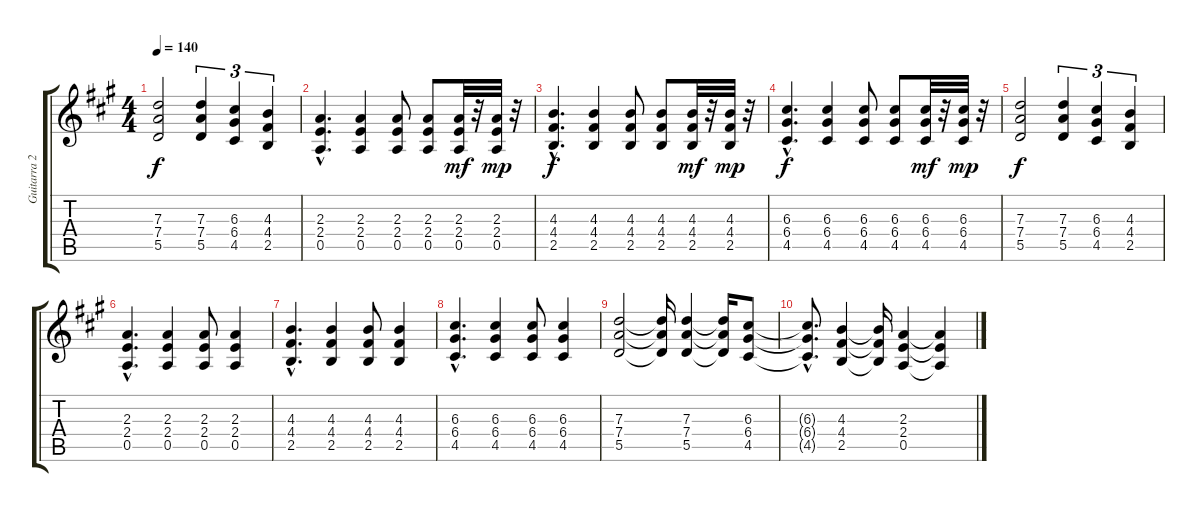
\track ("Guitarra 2" "Guitarra 2") {instrument acousticguitarsteel}
\staff {score tabs}
\tuning (E4 B3 G3 D3 A2 E2) {hide}
\ts (4 4)
\tempo 140
\clef g2
\ks a
(7.3 7.4 5.5).2{dy f} (7.3 7.4 5.5).4{tu (3 2)} (6.3 6.4 4.5).4{tu (3 2)} (4.3 4.4 2.5).4{tu (3 2)} |
(2.3{hac} 2.4{hac} 0.5{hac}).4{d} (2.3 2.4 0.5).4 (2.3 2.4 0.5).8 (2.3 2.4 0.5).8 (2.3 2.4 0.5).32{dy mf} r.32 (2.3 2.4 0.5).32{dy mp} r.32 |
(4.3{hac} 4.4{hac} 2.5{hac}).4{d dy f} (4.3 4.4 2.5).4 (4.3 4.4 2.5).8 (4.3 4.4 2.5).8 (4.3 4.4 2.5).32{dy mf} r.32 (4.3 4.4 2.5).32{dy mp} r.32 |
(6.3{hac} 6.4{hac} 4.5{hac}).4{d dy f} (6.3 6.4 4.5).4 (6.3 6.4 4.5).8 (6.3 6.4 4.5).8 (6.3 6.4 4.5).32{dy mf} r.32 (6.3 6.4 4.5).32{dy mp} r.32 |
(7.3 7.4 5.5).2{dy f} (7.3 7.4 5.5).4{tu (3 2)} (6.3 6.4 4.5).4{tu (3 2)} (4.3 4.4 2.5).4{tu (3 2)} |
(2.3{hac} 2.4{hac} 0.5{hac}).4{d} (2.3 2.4 0.5).4 (2.3 2.4 0.5).8 (2.3 2.4 0.5).4 |
(4.3{hac} 4.4{hac} 2.5{hac}).4{d} (4.3 4.4 2.5).4 (4.3 4.4 2.5).8 (4.3 4.4 2.5).4 |
(6.3{hac} 6.4{hac} 4.5{hac}).4{d} (6.3 6.4 4.5).4 (6.3 6.4 4.5).8 (6.3 6.4 4.5).4 |
(7.3 7.4 5.5).2 (7.3{t} 7.4{t} 5.5{t}).16 (7.3 7.4 5.5).4 (7.3{t} 7.4{t} 5.5{t}).16 (6.3 6.4 4.5).8 |
(6.3{hac t} 6.4{hac t} 4.5{hac t}).8{d} (4.3 4.4 2.5).4 (4.3{t} 4.4{t} 2.5{t}).16 (2.3 2.4 0.5).4 (2.3{t} 2.4{t} 0.5{t}).4
